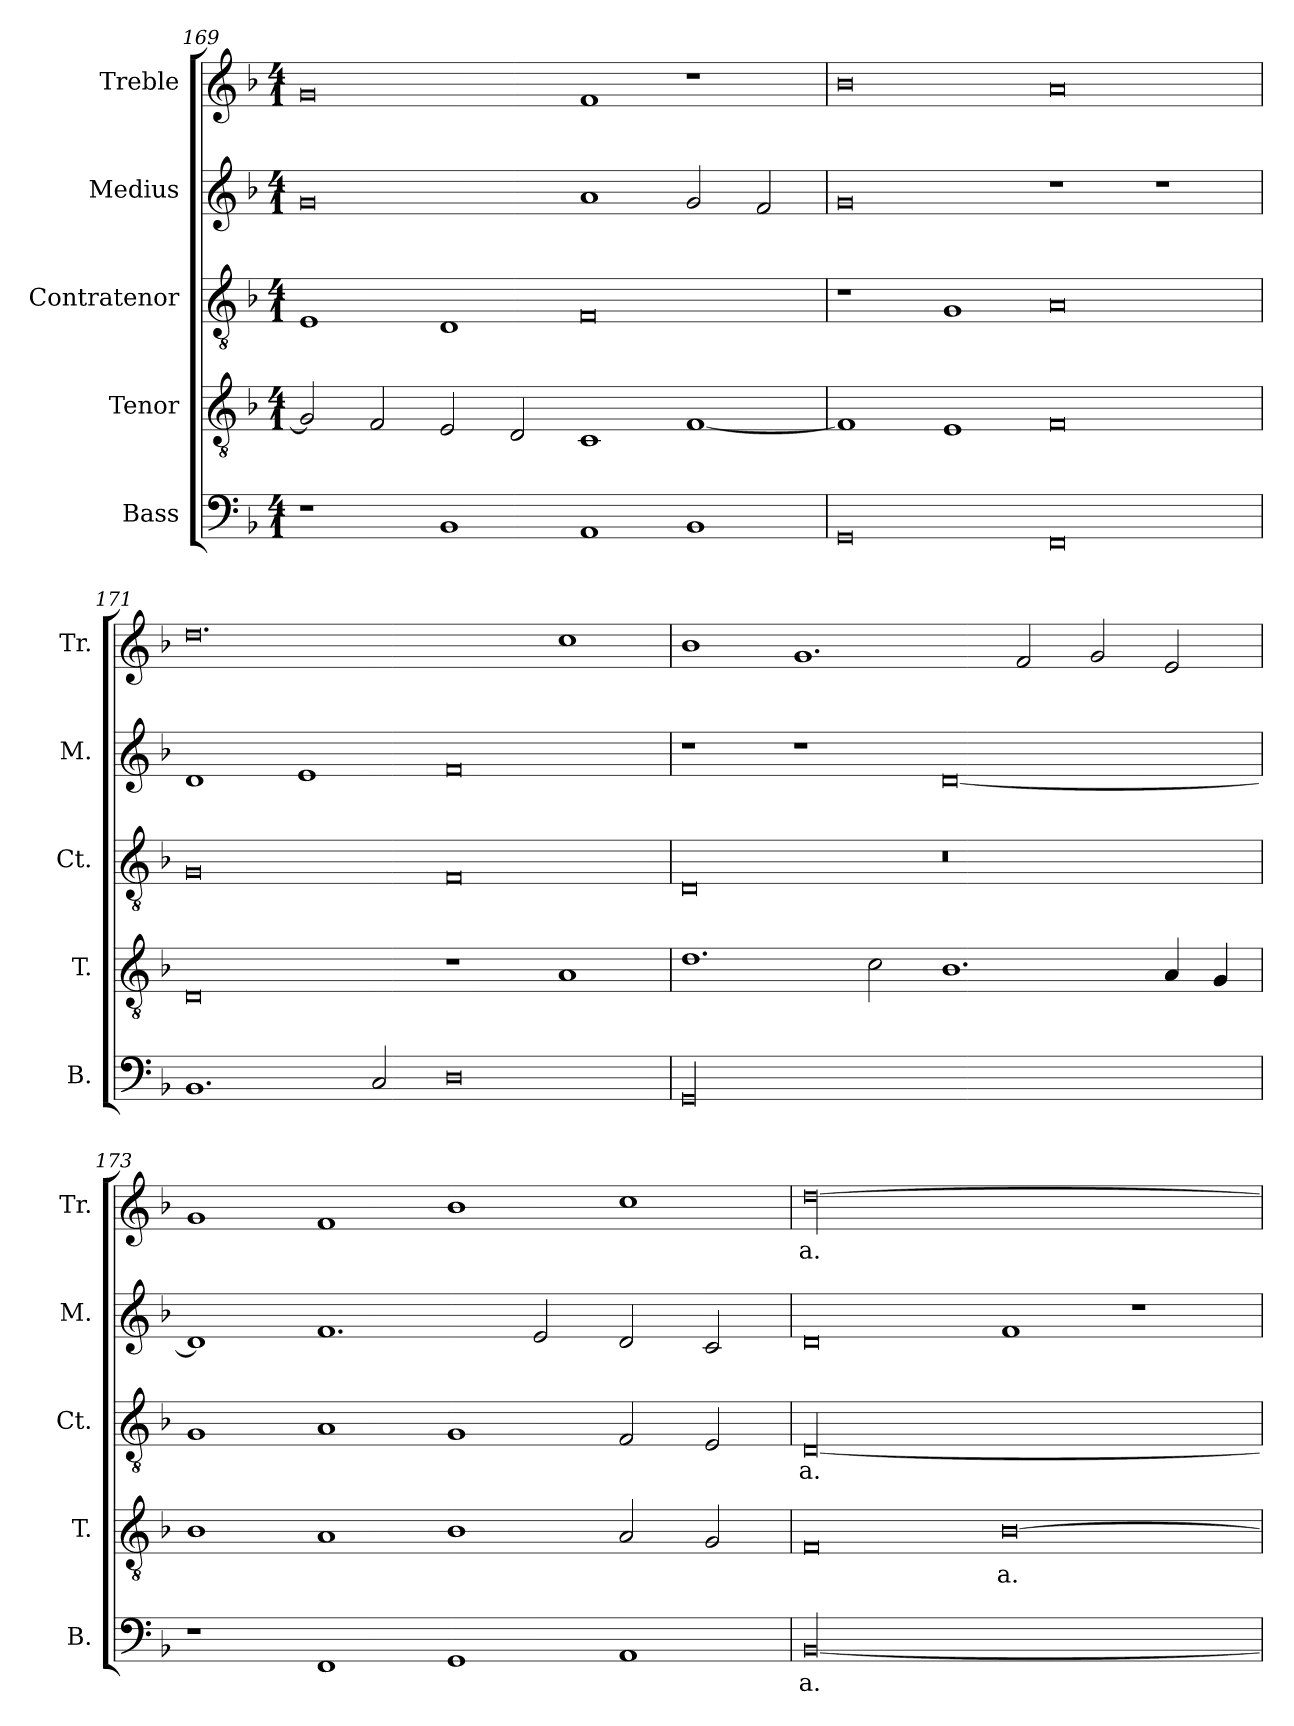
**kern	**text	**kern	**text	**kern	**text	**kern	**kern	**text
*part5	*part5	*part4	*part4	*part3	*part3	*part2	*part1	*part1
*staff5	*staff5	*staff4	*staff4	*staff3	*staff3	*staff2	*staff1	*staff1
*I"Bass	*	*I"Tenor	*	*I"Contratenor	*	*I"Medius	*I"Treble	*
*I'B.	*	*I'T.	*	*I'Ct.	*	*I'M.	*I'Tr.	*
*clefF4	*	*clefGv2	*	*clefGv2	*	*clefG2	*clefG2	*
*	*	*ITrd7c12	*	*ITrd7c12	*	*	*	*
*k[b-]	*	*k[b-]	*	*k[b-]	*	*k[b-]	*k[b-]	*
*d:	*	*d:	*	*d:	*	*d:	*d:	*
*M4/1	*	*M4/1	*	*M4/1	*	*M4/1	*M4/1	*
=169	=169	=169	=169	=169	=169	=169	=169	=169
1r	.	2GGi/]	.	1EEi	.	0gi	0gi	.
.	.	2FFi/	.	.	.	.	.	.
1BB-i	.	2EEi/	.	1DDi	.	.	.	.
.	.	2DDi/	.	.	.	.	.	.
1AAi	.	1CCi	.	0FFi	.	1ai	1fi	.
1BB-i	.	[<1FFi	.	.	.	2gi/	1r	.
.	.	.	.	.	.	2fi/	.	.
!!LO:LB:g=z
=170	=170	=170	=170	=170	=170	=170	=170	=170
0GGi	.	1FFi]	.	1r	.	0gi	0b-i	.
.	.	1EEi	.	1GGi	.	.	.	.
0FFi	.	0FFi	.	0AAi	.	1r	0ai	.
.	.	.	.	.	.	1r	.	.
=171	=171	=171	=171	=171	=171	=171	=171	=171
1.BB-i	.	0DDi	.	0GGi	.	1di	0.ddi	.
.	.	.	.	.	.	1ei	.	.
2Ci/	.	.	.	.	.	.	.	.
0Di	.	1r	.	0FFi	.	0fi	.	.
.	.	1AAi	.	.	.	.	1cci	.
=172	=172	=172	=172	=172	=172	=172	=172	=172
00GGi	.	1.Di	.	0DDi	.	1r	1b-i	.
.	.	.	.	.	.	1r	1.gi	.
.	.	2Ci\	.	.	.	.	.	.
.	.	1.BB-i	.	0r	.	[<0di	.	.
.	.	.	.	.	.	.	2fi/	.
.	.	.	.	.	.	.	2gi/	.
.	.	4AAi/	.	.	.	.	2ei/	.
.	.	4GGi/	.	.	.	.	.	.
!!LO:LB:g=z
=173	=173	=173	=173	=173	=173	=173	=173	=173
1r	.	1BB-i	.	1GGi	.	1di]	1gi	.
1FFi	.	1AAi	.	1AAi	.	1.fi	1fi	.
1GGi	.	1BB-i	.	1GGi	.	.	1b-i	.
.	.	.	.	.	.	2ei/	.	.
1AAi	.	2AAi/	.	2FFi/	.	2di/	1cci	.
.	.	2GGi/	.	2EEi/	.	2ci/	.	.
=174	=174	=174	=174	=174	=174	=174	=174	=174
!	!LO:LY:b:color=#000000	!	!	!	!	!	!	!
!	!	!	!	!	!LO:LY:b:color=#000000	!	!	!
!	!	!	!	!	!	!	!	!LO:LY:b:color=#000000
[<00BB-i	-a.	0FFi	.	[<00DDi	-a.	0di	[>00ddi	-a.
!	!	!	!LO:LY:b:color=#000000	!	!	!	!	!
.	.	[>0BB-i	-a.	.	.	1fi	.	.
.	.	.	.	.	.	1r	.	.
=	=	=	=	=	=	=	=	=
*-	*-	*-	*-	*-	*-	*-	*-	*-
